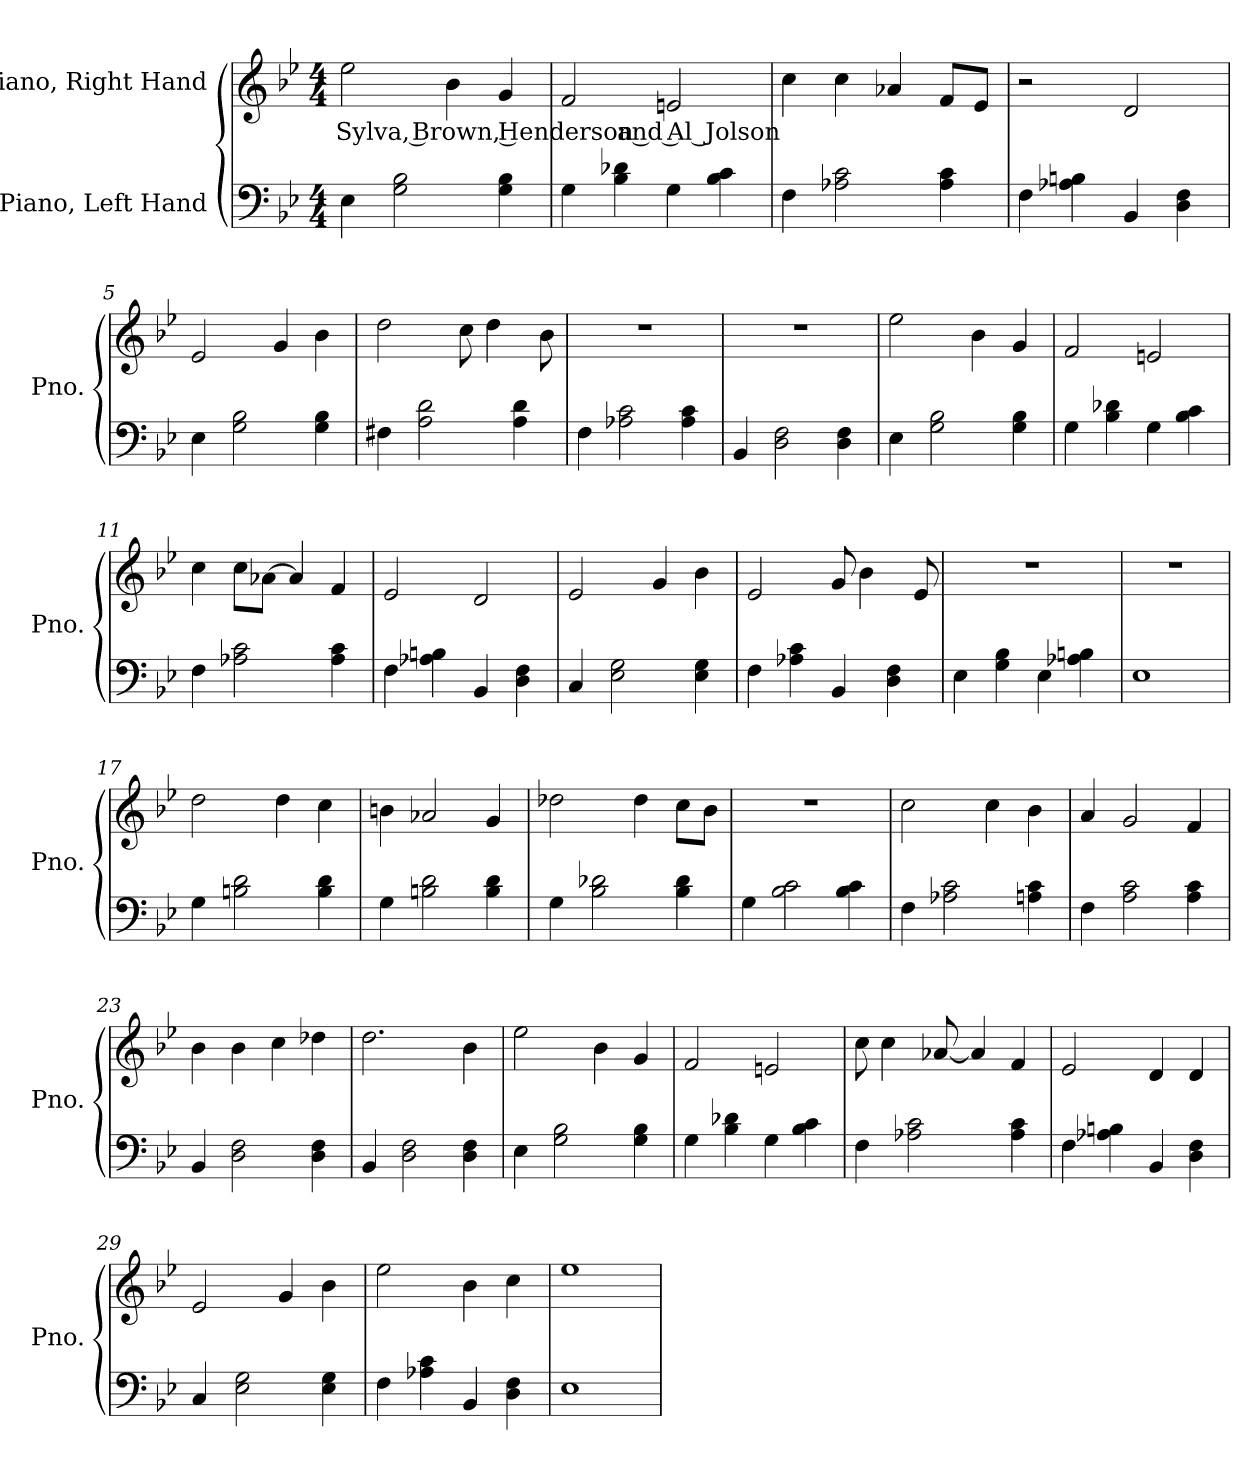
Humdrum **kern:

**kern	**kern	**text
*part2	*part1	*part1
*staff2	*staff1	*staff1
*I"Piano, Left Hand	*I"Piano, Right Hand	*
*I'Pno.	*I'Pno.	*
*clefF4	*clefG2	*
*k[b-e-]	*k[b-e-]	*
*M4/4	*M4/4	*
*MM115	*MM115	*
=1	=1	=1
!	!	!LO:LY:b
4E-\	2ee-\	Sylva, Brown, Henderson and Al Jolson
2G\ 2B-\	.	.
.	4b-\	.
4G\ 4B-\	4g/	.
=2	=2	=2
4G\	2f/	.
4B-\ 4d-X\	.	.
4G\	2en/	.
4B-\ 4c\	.	.
=3	=3	=3
4F\	4cc\	.
2A-X\ 2c\	4cc\	.
.	4a-X/	.
4A-\ 4c\	8f/L	.
.	8e-/J	.
!!LO:LB:g=z
=4	=4	=4
4F\	2r	.
4A-X\ 4Bn\	.	.
4BB-/	2d/	.
4D\ 4F\	.	.
=5	=5	=5
4E-\	2e-/	.
2G\ 2B-\	.	.
.	4g/	.
4G\ 4B-\	4b-\	.
=6	=6	=6
4F#X\	2dd\	.
2A\ 2d\	.	.
.	8cc\	.
.	4dd\	.
4A\ 4d\	.	.
.	8b-\	.
=7	=7	=7
4F\	1r	.
2A-X\ 2c\	.	.
4A-\ 4c\	.	.
=8	=8	=8
4BB-/	1r	.
2D\ 2F\	.	.
4D\ 4F\	.	.
=9	=9	=9
4E-\	2ee-\	.
2G\ 2B-\	.	.
.	4b-\	.
4G\ 4B-\	4g/	.
=10	=10	=10
4G\	2f/	.
4B-\ 4d-X\	.	.
4G\	2en/	.
4B-\ 4c\	.	.
!!LO:LB:g=z
=11	=11	=11
4F\	4cc\	.
2A-X\ 2c\	8cc\L	.
.	[8a-X\J	.
.	4a-/]	.
4A-\ 4c\	4f/	.
=12	=12	=12
4F\	2e-/	.
4A-X\ 4Bn\	.	.
4BB-/	2d/	.
4D\ 4F\	.	.
=13	=13	=13
4C/	2e-/	.
2E-\ 2G\	.	.
.	4g/	.
4E-\ 4G\	4b-\	.
=14	=14	=14
4F\	2e-/	.
4A-X\ 4c\	.	.
4BB-/	8g/	.
.	4b-\	.
4D\ 4F\	.	.
.	8e-/	.
=15	=15	=15
4E-\	1r	.
4G\ 4B-\	.	.
4E-\	.	.
4A-X\ 4Bn\	.	.
=16	=16	=16
1E-	1r	.
=17	=17	=17
4G\	2dd\	.
2Bn\ 2d\	.	.
.	4dd\	.
4B\ 4d\	4cc\	.
!!LO:LB:g=z
=18	=18	=18
4G\	4bn\	.
2Bn\ 2d\	2a-X/	.
4B\ 4d\	4g/	.
=19	=19	=19
4G\	2dd-X\	.
2B-\ 2d-X\	.	.
.	4dd-\	.
4B-\ 4d-\	8cc\L	.
.	8b-\J	.
=20	=20	=20
4G\	1r	.
2B-\ 2c\	.	.
4B-\ 4c\	.	.
=21	=21	=21
4F\	2cc\	.
2A-X\ 2c\	.	.
.	4cc\	.
4An\ 4c\	4b-\	.
=22	=22	=22
4F\	4a/	.
2A\ 2c\	2g/	.
4A\ 4c\	4f/	.
=23	=23	=23
4BB-/	4b-\	.
2D\ 2F\	4b-\	.
.	4cc\	.
4D\ 4F\	4dd-X\	.
=24	=24	=24
4BB-/	2.dd\	.
2D\ 2F\	.	.
4D\ 4F\	4b-\	.
=25	=25	=25
4E-\	2ee-\	.
2G\ 2B-\	.	.
.	4b-\	.
4G\ 4B-\	4g/	.
!!LO:LB:g=z
=26	=26	=26
4G\	2f/	.
4B-\ 4d-X\	.	.
4G\	2en/	.
4B-\ 4c\	.	.
=27	=27	=27
4F\	8cc\	.
.	4cc\	.
2A-X\ 2c\	.	.
.	[8a-X/	.
.	4a-/]	.
4A-\ 4c\	4f/	.
=28	=28	=28
4F\	2e-/	.
4A-X\ 4Bn\	.	.
4BB-/	4d/	.
4D\ 4F\	4d/	.
=29	=29	=29
4C/	2e-/	.
2E-\ 2G\	.	.
.	4g/	.
4E-\ 4G\	4b-\	.
=30	=30	=30
4F\	2ee-\	.
4A-X\ 4c\	.	.
4BB-/	4b-\	.
4D\ 4F\	4cc\	.
=31	=31	=31
1E-	1ee-	.
=	=	=
*-	*-	*-
